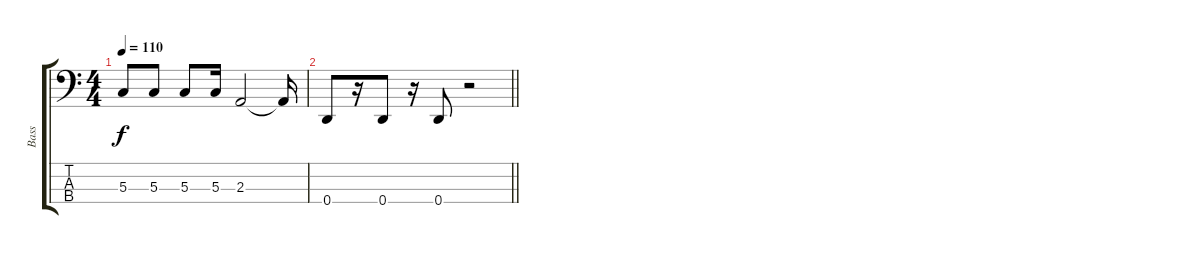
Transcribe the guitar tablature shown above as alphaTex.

\track ("Bass" "Bass") {instrument electricbasspick}
\staff {score tabs}
\tuning (F2 C2 G1 D1) {hide}
\ts (4 4)
\tempo 110
\clef f4
\ks c
5.3.8{dy f} 5.3.8 5.3.8 5.3.16 2.3.2 2.3{t}.16 |
\barLineRight lightlight
0.4.8 r.16 0.4.8 r.16 0.4.8 r.2
